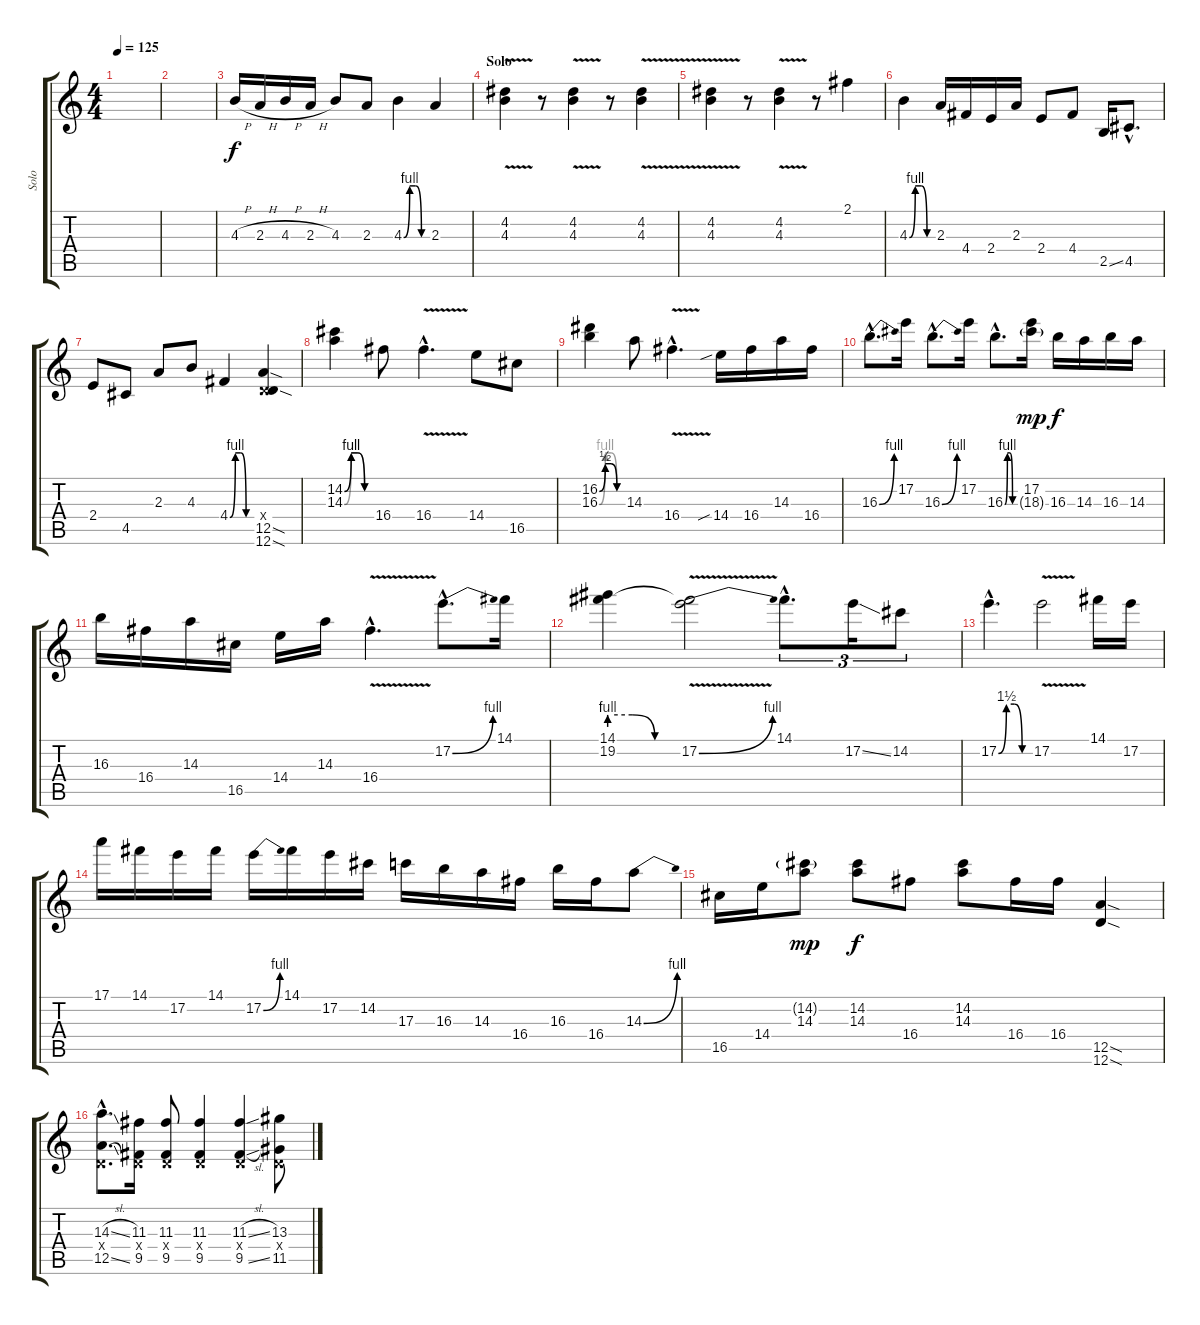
\track ("Solo" "Solo") {instrument distortionguitar}
\staff {score tabs}
\tuning (E4 B3 G3 D3 A2 D2) {hide}
\ts (4 4)
\tempo 125
\clef g2
\ks c
|
|
4.3{h}.16 2.3{h}.16 4.3{h}.16 2.3{h}.16 4.3.8 2.3.8 4.3{be (custom 0 0 15 4 30 4 45 0 60 0)}.4 2.3.4 |
\section ("" "Solo")
(4.2{v} 4.3{v}).4 r.8 (4.2{v} 4.3{v}).4 r.8 (4.2{v} 4.3{v}).4 |
(4.2{v} 4.3{v}).4 r.8 (4.2{v} 4.3{v}).4 r.8 2.1.4 |
4.3{be (custom 0 0 15 4 30 4 45 0 60 0)}.4 2.3.16 4.4.16 2.4.16 2.3.16 2.4.8 4.4.8 2.5{ss}.16 4.5{hac}.8{d} |
2.4.8 4.5.8 2.3.8 4.3.8 4.4{be (custom 0 0 15 4 30 4 45 0 60 0)}.4 (0.4{x} 12.5{sod} 12.6{sod}).4 |
(14.2{be (custom 0 0 15 4 30 4 45 0 60 0)} 14.3{be (custom 0 0 15 4 30 4 45 0 60 0)}).4 16.4.8 16.4{v hac}.4{d} 14.4.8 16.5.8 |
(16.2{be (custom 0 0 15 2 30 2 45 0 60 0)} 16.3{be (custom 0 0 15 4 30 4 45 0 60 0)}).4 14.3.8 16.4{v hac}.4{d} 14.4{sib}.16 16.4.16 14.3.16 16.4.16 |
16.3{be (bend 0 0 60 4) hac}.8{d} 17.2.16 16.3{be (bend 0 0 60 4) hac}.8{d} 17.2.16 16.3{be (custom 0 0 15 4 30 4 45 0 60 0) hac}.8{d} (17.2 18.3{g}).16{dy mp} 16.3.16{dy f} 14.3.16 16.3.16 14.3.16 |
16.3.16 16.4.16 14.3.16 16.5.16 14.4.16 14.3.16 16.4{v hac}.4{d} 17.2{be (bend 0 0 60 4) hac}.8{d} 14.1.16 |
(14.1 19.2{be (custom 0 4 20 4 40 0 60 0)}).4 (14.1{t} 17.2{be (bend 0 0 60 4) v}).2 14.1{hac}.8{d tu (3 2)} 17.2{ss}.16{tu (3 2)} 14.2.8{tu (3 2)} |
17.2{be (custom 0 0 15 6 30 6 45 0 60 0) hac}.4{d} 17.2{v}.2 14.1.16 17.2.16 |
17.1.16 14.1.16 17.2.16 14.1.16 17.2{be (bend 0 0 60 4)}.16 14.1.16 17.2.16 14.2.16 17.3.16 16.3.16 14.3.16 16.4.16 16.3.16 16.4.16 14.3{be (bend 0 0 60 4)}.8 |
16.5.16 14.4.16 (14.2{g} 14.3).8{dy mp} (14.2 14.3).8{dy f} 16.4.8 (14.2 14.3).8 16.4.16 16.4.16 (12.5{sod} 12.6{sod}).4 |
(14.3{sl hac} 0.4{hac x} 12.5{sl hac}).8{d} (11.3 0.4{x} 9.5).16 (11.3 0.4{x} 9.5).8 (11.3 0.4{x} 9.5).4 (11.3{sl} 0.4{x} 9.5{sl}).4 (13.3 0.4{x} 11.5).8
